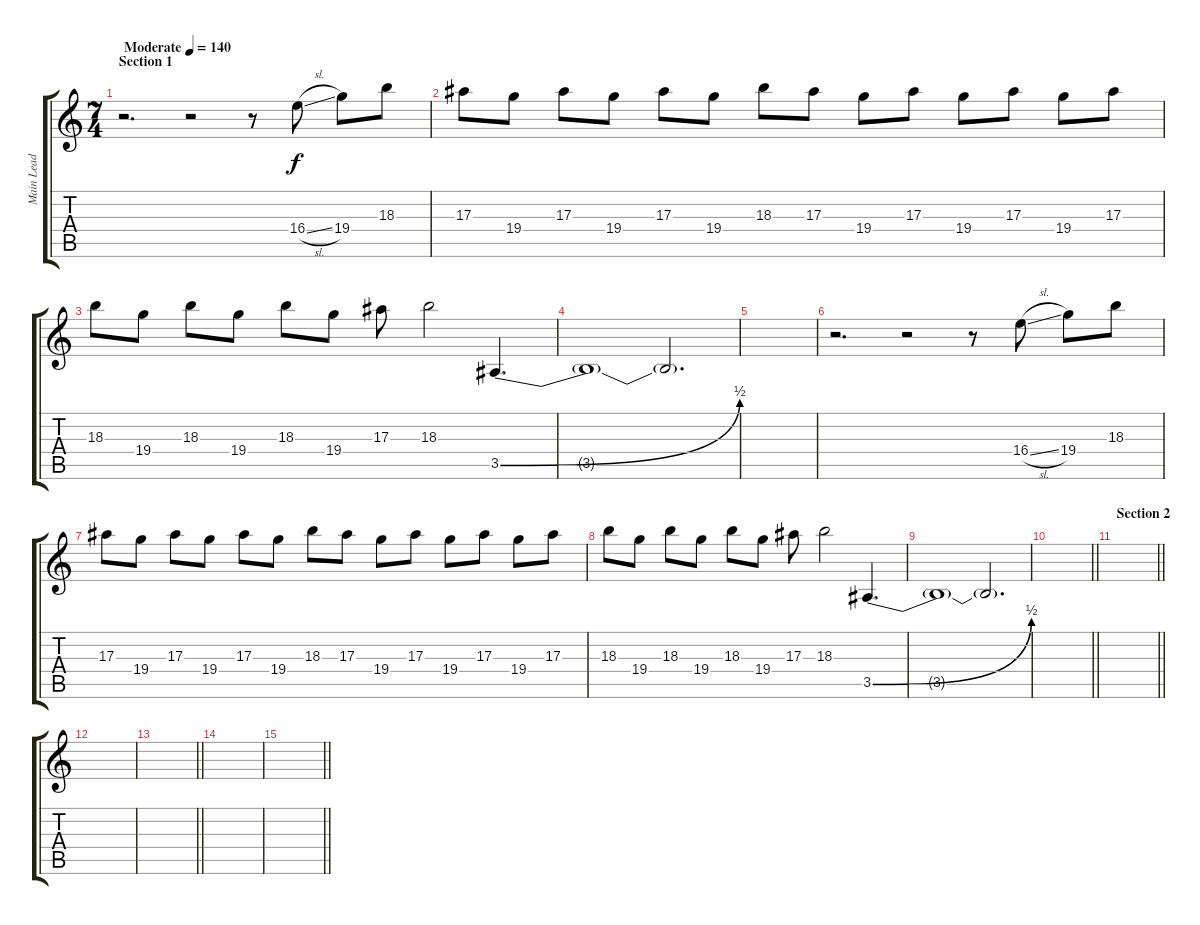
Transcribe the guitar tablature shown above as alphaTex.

\track ("Main Lead" "Main Lead") {instrument distortionguitar}
\staff {score tabs}
\tuning (D4 A3 F3 C3 G2 C2) {hide}
\ts (7 4)
\section ("" "Section 1")
\tempo (140 "Moderate")
\clef g2
\ks c
r.2{d dy f instrument distortionguitar} r.2 r.8 16.4{sl}.8 19.4.8 18.3.8 |
17.3.8 19.4.8 17.3.8 19.4.8 17.3.8 19.4.8 18.3.8 17.3.8 19.4.8 17.3.8 19.4.8 17.3.8 19.4.8 17.3.8 |
18.3.8 19.4.8 18.3.8 19.4.8 18.3.8 19.4.8 17.3.8 18.3.2 3.5{be (bend 0 0 60 2)}.4{d} |
3.5{t}.1 3.5{t}.2{d} |
|
r.2{d} r.2 r.8 16.4{sl}.8 19.4.8 18.3.8 |
17.3.8 19.4.8 17.3.8 19.4.8 17.3.8 19.4.8 18.3.8 17.3.8 19.4.8 17.3.8 19.4.8 17.3.8 19.4.8 17.3.8 |
18.3.8 19.4.8 18.3.8 19.4.8 18.3.8 19.4.8 17.3.8 18.3.2 3.5{be (bend 0 0 60 2)}.4{d} |
3.5{t}.1 3.5{t}.2{d} |
\barLineRight lightlight
|
\section ("" "Section 2")
\barLineRight lightlight
|
|
\barLineRight lightlight
|
|
\barLineRight lightlight
